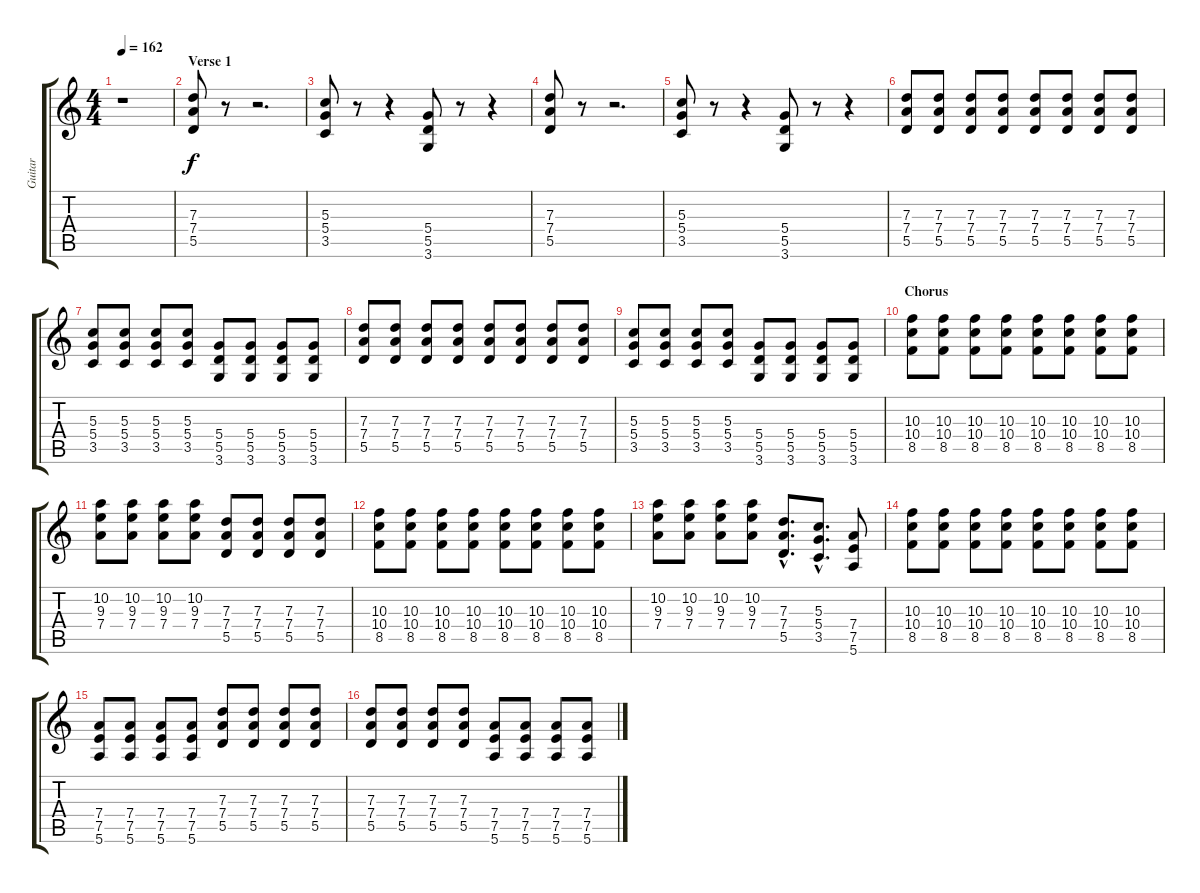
\track ("Guitar" "Guitar") {instrument distortionguitar}
\staff {score tabs}
\tuning (E4 B3 G3 D3 A2 E2) {hide}
\ts (4 4)
\tempo 162
\clef g2
\ks c
r.1{dy f instrument distortionguitar} |
\section ("" "Verse 1")
(7.3 7.4 5.5).8 r.8 r.2{d} |
(5.3 5.4 3.5).8 r.8 r.4 (5.4 5.5 3.6).8 r.8 r.4 |
(7.3 7.4 5.5).8 r.8 r.2{d} |
(5.3 5.4 3.5).8 r.8 r.4 (5.4 5.5 3.6).8 r.8 r.4 |
(7.3 7.4 5.5).8 (7.3 7.4 5.5).8 (7.3 7.4 5.5).8 (7.3 7.4 5.5).8 (7.3 7.4 5.5).8 (7.3 7.4 5.5).8 (7.3 7.4 5.5).8 (7.3 7.4 5.5).8 |
(5.3 5.4 3.5).8 (5.3 5.4 3.5).8 (5.3 5.4 3.5).8 (5.3 5.4 3.5).8 (5.4 5.5 3.6).8 (5.4 5.5 3.6).8 (5.4 5.5 3.6).8 (5.4 5.5 3.6).8 |
(7.3 7.4 5.5).8 (7.3 7.4 5.5).8 (7.3 7.4 5.5).8 (7.3 7.4 5.5).8 (7.3 7.4 5.5).8 (7.3 7.4 5.5).8 (7.3 7.4 5.5).8 (7.3 7.4 5.5).8 |
(5.3 5.4 3.5).8 (5.3 5.4 3.5).8 (5.3 5.4 3.5).8 (5.3 5.4 3.5).8 (5.4 5.5 3.6).8 (5.4 5.5 3.6).8 (5.4 5.5 3.6).8 (5.4 5.5 3.6).8 |
\section ("" "Chorus")
(10.3 10.4 8.5).8 (10.3 10.4 8.5).8 (10.3 10.4 8.5).8 (10.3 10.4 8.5).8 (10.3 10.4 8.5).8 (10.3 10.4 8.5).8 (10.3 10.4 8.5).8 (10.3 10.4 8.5).8 |
(10.2 9.3 7.4).8 (10.2 9.3 7.4).8 (10.2 9.3 7.4).8 (10.2 9.3 7.4).8 (7.3 7.4 5.5).8 (7.3 7.4 5.5).8 (7.3 7.4 5.5).8 (7.3 7.4 5.5).8 |
(10.3 10.4 8.5).8 (10.3 10.4 8.5).8 (10.3 10.4 8.5).8 (10.3 10.4 8.5).8 (10.3 10.4 8.5).8 (10.3 10.4 8.5).8 (10.3 10.4 8.5).8 (10.3 10.4 8.5).8 |
(10.2 9.3 7.4).8 (10.2 9.3 7.4).8 (10.2 9.3 7.4).8 (10.2 9.3 7.4).8 (7.3{hac} 7.4{hac} 5.5{hac}).8{d} (5.3{hac} 5.4{hac} 3.5{hac}).8{d} (7.4 7.5 5.6).8 |
(10.3 10.4 8.5).8 (10.3 10.4 8.5).8 (10.3 10.4 8.5).8 (10.3 10.4 8.5).8 (10.3 10.4 8.5).8 (10.3 10.4 8.5).8 (10.3 10.4 8.5).8 (10.3 10.4 8.5).8 |
(7.4 7.5 5.6).8 (7.4 7.5 5.6).8 (7.4 7.5 5.6).8 (7.4 7.5 5.6).8 (7.3 7.4 5.5).8 (7.3 7.4 5.5).8 (7.3 7.4 5.5).8 (7.3 7.4 5.5).8 |
(7.3 7.4 5.5).8 (7.3 7.4 5.5).8 (7.3 7.4 5.5).8 (7.3 7.4 5.5).8 (7.4 7.5 5.6).8 (7.4 7.5 5.6).8 (7.4 7.5 5.6).8 (7.4 7.5 5.6).8
